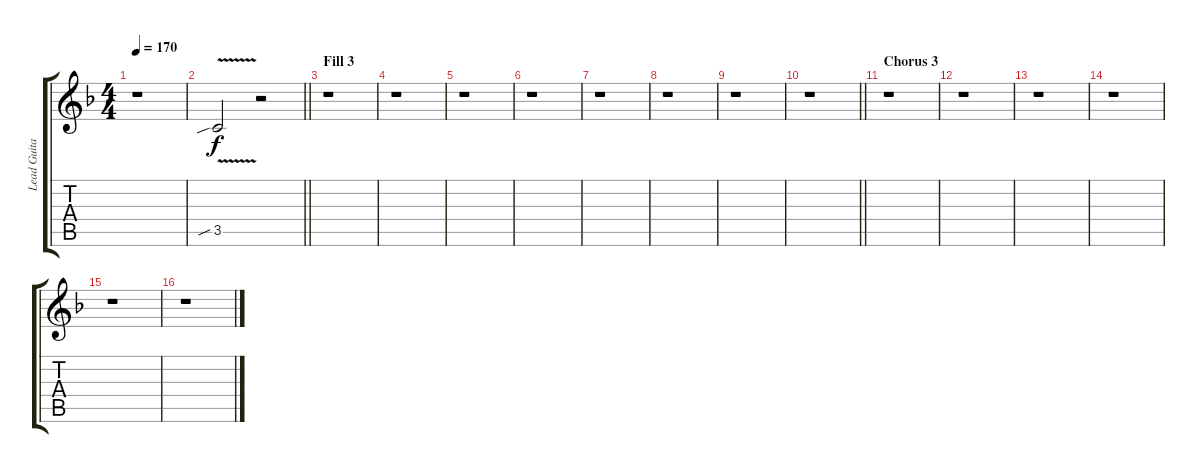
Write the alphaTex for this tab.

\track ("Lead Guitar 1: Juha-Pekka Alanen" "Lead Guita") {instrument overdrivenguitar}
\staff {score tabs}
\tuning (E4 B3 G3 D3 A2 E2) {hide}
\ts (4 4)
\tempo 170
\clef g2
\ks dminor
r.1{dy f} |
\barLineRight lightlight
3.5{v sib}.2 r.2 |
\section ("" "Fill 3")
r.1 |
r.1 |
r.1 |
r.1 |
r.1 |
r.1 |
r.1 |
\barLineRight lightlight
r.1 |
\section ("" "Chorus 3")
r.1 |
r.1 |
r.1 |
r.1 |
r.1 |
r.1
